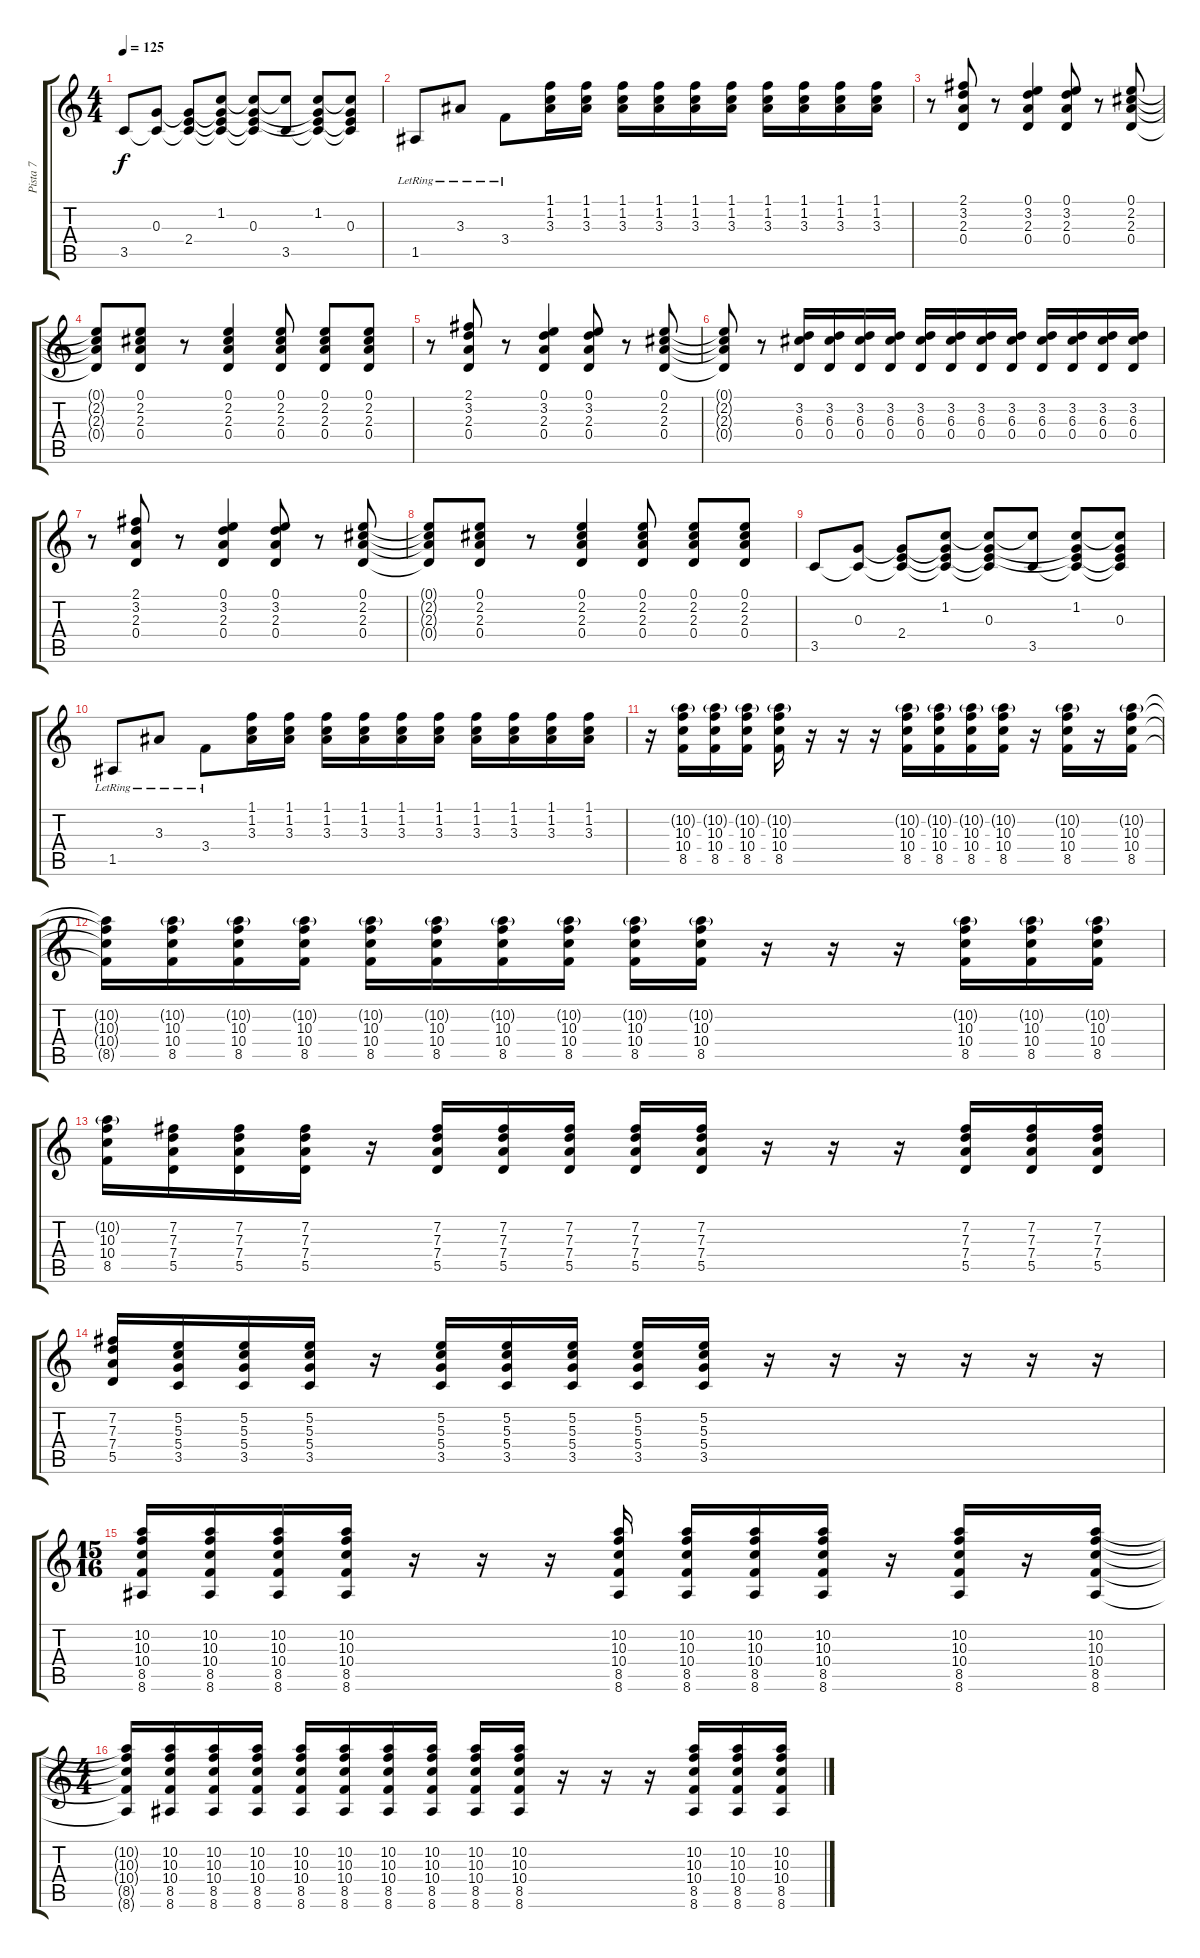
\track ("Pista 7" "Pista 7") {instrument distortionguitar}
\staff {score tabs}
\tuning (E4 B3 G3 D3 A2 D2) {hide}
\ts (4 4)
\tempo 125
\clef g2
\ks c
3.5.8{dy f} (0.3 3.5{t}).8 (0.3{t} 2.4 3.5{t}).8 (1.2 0.3{t} 2.4{t} 3.5{t}).8 (1.2{t} 0.3 2.4{t} 3.5{t}).8 (1.2{t} 3.5).8 (1.2 0.3{t} 2.4{t} 3.5{t}).8 (1.2{t} 0.3 2.4{t} 3.5{t}).8 |
1.5{lr}.8 3.3{lr}.8 3.4{lr}.8 (1.1 1.2 3.3).16 (1.1 1.2 3.3).16 (1.1 1.2 3.3).16 (1.1 1.2 3.3).16 (1.1 1.2 3.3).16 (1.1 1.2 3.3).16 (1.1 1.2 3.3).16 (1.1 1.2 3.3).16 (1.1 1.2 3.3).16 (1.1 1.2 3.3).16 |
r.8 (2.1 3.2 2.3 0.4).8 r.8 (0.1 3.2 2.3 0.4).4 (0.1 3.2 2.3 0.4).8 r.8 (0.1 2.2 2.3 0.4).8 |
(0.1{t} 2.2{t} 2.3{t} 0.4{t}).8 (0.1 2.2 2.3 0.4).8 r.8 (0.1 2.2 2.3 0.4).4 (0.1 2.2 2.3 0.4).8 (0.1 2.2 2.3 0.4).8 (0.1 2.2 2.3 0.4).8 |
r.8 (2.1 3.2 2.3 0.4).8 r.8 (0.1 3.2 2.3 0.4).4 (0.1 3.2 2.3 0.4).8 r.8 (0.1 2.2 2.3 0.4).8 |
(0.1{t} 2.2{t} 2.3{t} 0.4{t}).8 r.8 (3.2 6.3 0.4).16 (3.2 6.3 0.4).16 (3.2 6.3 0.4).16 (3.2 6.3 0.4).16 (3.2 6.3 0.4).16 (3.2 6.3 0.4).16 (3.2 6.3 0.4).16 (3.2 6.3 0.4).16 (3.2 6.3 0.4).16 (3.2 6.3 0.4).16 (3.2 6.3 0.4).16 (3.2 6.3 0.4).16 |
r.8 (2.1 3.2 2.3 0.4).8 r.8 (0.1 3.2 2.3 0.4).4 (0.1 3.2 2.3 0.4).8 r.8 (0.1 2.2 2.3 0.4).8 |
(0.1{t} 2.2{t} 2.3{t} 0.4{t}).8 (0.1 2.2 2.3 0.4).8 r.8 (0.1 2.2 2.3 0.4).4 (0.1 2.2 2.3 0.4).8 (0.1 2.2 2.3 0.4).8 (0.1 2.2 2.3 0.4).8 |
3.5.8 (0.3 3.5{t}).8 (0.3{t} 2.4 3.5{t}).8 (1.2 0.3{t} 2.4{t} 3.5{t}).8 (1.2{t} 0.3 2.4{t} 3.5{t}).8 (1.2{t} 3.5).8 (1.2 0.3{t} 2.4{t} 3.5{t}).8 (1.2{t} 0.3 2.4{t} 3.5{t}).8 |
1.5{lr}.8 3.3{lr}.8 3.4{lr}.8 (1.1 1.2 3.3).16 (1.1 1.2 3.3).16 (1.1 1.2 3.3).16 (1.1 1.2 3.3).16 (1.1 1.2 3.3).16 (1.1 1.2 3.3).16 (1.1 1.2 3.3).16 (1.1 1.2 3.3).16 (1.1 1.2 3.3).16 (1.1 1.2 3.3).16 |
r.16 (10.2{g} 10.3 10.4 8.5).16 (10.2{g} 10.3 10.4 8.5).16 (10.2{g} 10.3 10.4 8.5).16 (10.2{g} 10.3 10.4 8.5).16 r.16 r.16 r.16 (10.2{g} 10.3 10.4 8.5).16 (10.2{g} 10.3 10.4 8.5).16 (10.2{g} 10.3 10.4 8.5).16 (10.2{g} 10.3 10.4 8.5).16 r.16 (10.2{g} 10.3 10.4 8.5).16 r.16 (10.2{g} 10.3 10.4 8.5).16 |
(10.2{t} 10.3{t} 10.4{t} 8.5{t}).16 (10.2{g} 10.3 10.4 8.5).16 (10.2{g} 10.3 10.4 8.5).16 (10.2{g} 10.3 10.4 8.5).16 (10.2{g} 10.3 10.4 8.5).16 (10.2{g} 10.3 10.4 8.5).16 (10.2{g} 10.3 10.4 8.5).16 (10.2{g} 10.3 10.4 8.5).16 (10.2{g} 10.3 10.4 8.5).16 (10.2{g} 10.3 10.4 8.5).16 r.16 r.16 r.16 (10.2{g} 10.3 10.4 8.5).16 (10.2{g} 10.3 10.4 8.5).16 (10.2{g} 10.3 10.4 8.5).16 |
(10.2{g} 10.3 10.4 8.5).16 (7.2 7.3 7.4 5.5).16 (7.2 7.3 7.4 5.5).16 (7.2 7.3 7.4 5.5).16 r.16 (7.2 7.3 7.4 5.5).16 (7.2 7.3 7.4 5.5).16 (7.2 7.3 7.4 5.5).16 (7.2 7.3 7.4 5.5).16 (7.2 7.3 7.4 5.5).16 r.16 r.16 r.16 (7.2 7.3 7.4 5.5).16 (7.2 7.3 7.4 5.5).16 (7.2 7.3 7.4 5.5).16 |
(7.2 7.3 7.4 5.5).16 (5.2 5.3 5.4 3.5).16 (5.2 5.3 5.4 3.5).16 (5.2 5.3 5.4 3.5).16 r.16 (5.2 5.3 5.4 3.5).16 (5.2 5.3 5.4 3.5).16 (5.2 5.3 5.4 3.5).16 (5.2 5.3 5.4 3.5).16 (5.2 5.3 5.4 3.5).16 r.16 r.16 r.16 r.16 r.16 r.16 |
\ts (15 16)
(10.2 10.3 10.4 8.5 8.6).16 (10.2 10.3 10.4 8.5 8.6).16 (10.2 10.3 10.4 8.5 8.6).16 (10.2 10.3 10.4 8.5 8.6).16 r.16 r.16 r.16 (10.2 10.3 10.4 8.5 8.6).16 (10.2 10.3 10.4 8.5 8.6).16 (10.2 10.3 10.4 8.5 8.6).16 (10.2 10.3 10.4 8.5 8.6).16 r.16 (10.2 10.3 10.4 8.5 8.6).16 r.16 (10.2 10.3 10.4 8.5 8.6).16 |
\ts (4 4)
(10.2{t} 10.3{t} 10.4{t} 8.5{t} 8.6{t}).16 (10.2 10.3 10.4 8.5 8.6).16 (10.2 10.3 10.4 8.5 8.6).16 (10.2 10.3 10.4 8.5 8.6).16 (10.2 10.3 10.4 8.5 8.6).16 (10.2 10.3 10.4 8.5 8.6).16 (10.2 10.3 10.4 8.5 8.6).16 (10.2 10.3 10.4 8.5 8.6).16 (10.2 10.3 10.4 8.5 8.6).16 (10.2 10.3 10.4 8.5 8.6).16 r.16 r.16 r.16 (10.2 10.3 10.4 8.5 8.6).16 (10.2 10.3 10.4 8.5 8.6).16 (10.2 10.3 10.4 8.5 8.6).16
